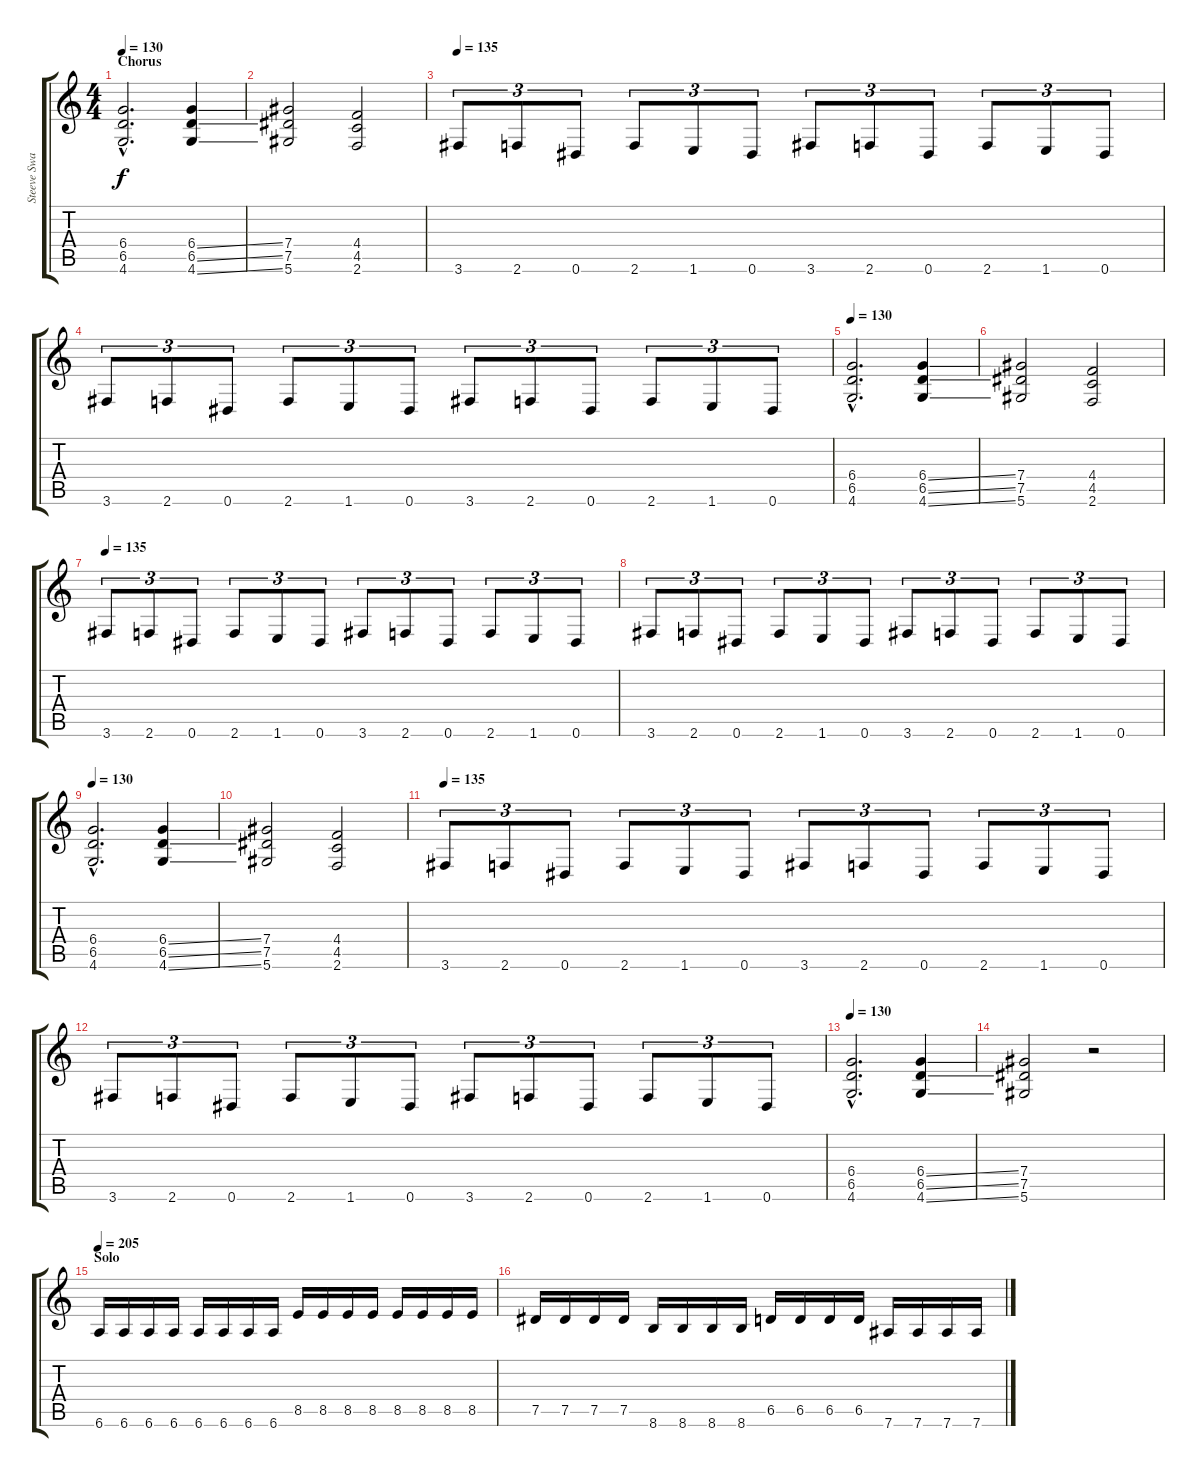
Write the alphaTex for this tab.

\track ("Steeve Swanson - Guitar" "Steeve Swa") {instrument distortionguitar}
\staff {score tabs}
\tuning (Eb4 Bb3 Gb3 Db3 Ab2 Eb2) {hide}
\ts (4 4)
\section ("" "Chorus")
\tempo 130
\clef g2
\ks c
(6.4{hac} 6.5{hac} 4.6{hac}).2{d dy f} (6.4{ss} 6.5{ss} 4.6{ss}).4 |
(7.4 7.5 5.6).2 (4.4 4.5 2.6).2 |
\tempo 135
3.6.8{tu (3 2)} 2.6.8{tu (3 2)} 0.6.8{tu (3 2)} 2.6.8{tu (3 2)} 1.6.8{tu (3 2)} 0.6.8{tu (3 2)} 3.6.8{tu (3 2)} 2.6.8{tu (3 2)} 0.6.8{tu (3 2)} 2.6.8{tu (3 2)} 1.6.8{tu (3 2)} 0.6.8{tu (3 2)} |
3.6.8{tu (3 2)} 2.6.8{tu (3 2)} 0.6.8{tu (3 2)} 2.6.8{tu (3 2)} 1.6.8{tu (3 2)} 0.6.8{tu (3 2)} 3.6.8{tu (3 2)} 2.6.8{tu (3 2)} 0.6.8{tu (3 2)} 2.6.8{tu (3 2)} 1.6.8{tu (3 2)} 0.6.8{tu (3 2)} |
\tempo 130
(6.4{hac} 6.5{hac} 4.6{hac}).2{d} (6.4{ss} 6.5{ss} 4.6{ss}).4 |
(7.4 7.5 5.6).2 (4.4 4.5 2.6).2 |
\tempo 135
3.6.8{tu (3 2)} 2.6.8{tu (3 2)} 0.6.8{tu (3 2)} 2.6.8{tu (3 2)} 1.6.8{tu (3 2)} 0.6.8{tu (3 2)} 3.6.8{tu (3 2)} 2.6.8{tu (3 2)} 0.6.8{tu (3 2)} 2.6.8{tu (3 2)} 1.6.8{tu (3 2)} 0.6.8{tu (3 2)} |
3.6.8{tu (3 2)} 2.6.8{tu (3 2)} 0.6.8{tu (3 2)} 2.6.8{tu (3 2)} 1.6.8{tu (3 2)} 0.6.8{tu (3 2)} 3.6.8{tu (3 2)} 2.6.8{tu (3 2)} 0.6.8{tu (3 2)} 2.6.8{tu (3 2)} 1.6.8{tu (3 2)} 0.6.8{tu (3 2)} |
\tempo 130
(6.4{hac} 6.5{hac} 4.6{hac}).2{d} (6.4{ss} 6.5{ss} 4.6{ss}).4 |
(7.4 7.5 5.6).2 (4.4 4.5 2.6).2 |
\tempo 135
3.6.8{tu (3 2)} 2.6.8{tu (3 2)} 0.6.8{tu (3 2)} 2.6.8{tu (3 2)} 1.6.8{tu (3 2)} 0.6.8{tu (3 2)} 3.6.8{tu (3 2)} 2.6.8{tu (3 2)} 0.6.8{tu (3 2)} 2.6.8{tu (3 2)} 1.6.8{tu (3 2)} 0.6.8{tu (3 2)} |
3.6.8{tu (3 2)} 2.6.8{tu (3 2)} 0.6.8{tu (3 2)} 2.6.8{tu (3 2)} 1.6.8{tu (3 2)} 0.6.8{tu (3 2)} 3.6.8{tu (3 2)} 2.6.8{tu (3 2)} 0.6.8{tu (3 2)} 2.6.8{tu (3 2)} 1.6.8{tu (3 2)} 0.6.8{tu (3 2)} |
\tempo 130
(6.4{hac} 6.5{hac} 4.6{hac}).2{d} (6.4{ss} 6.5{ss} 4.6{ss}).4 |
(7.4 7.5 5.6).2 r.2 |
\section ("" "Solo")
\tempo 205
6.6.16 6.6.16 6.6.16 6.6.16 6.6.16 6.6.16 6.6.16 6.6.16 8.5.16 8.5.16 8.5.16 8.5.16 8.5.16 8.5.16 8.5.16 8.5.16 |
7.5.16 7.5.16 7.5.16 7.5.16 8.6.16 8.6.16 8.6.16 8.6.16 6.5.16 6.5.16 6.5.16 6.5.16 7.6.16 7.6.16 7.6.16 7.6.16
